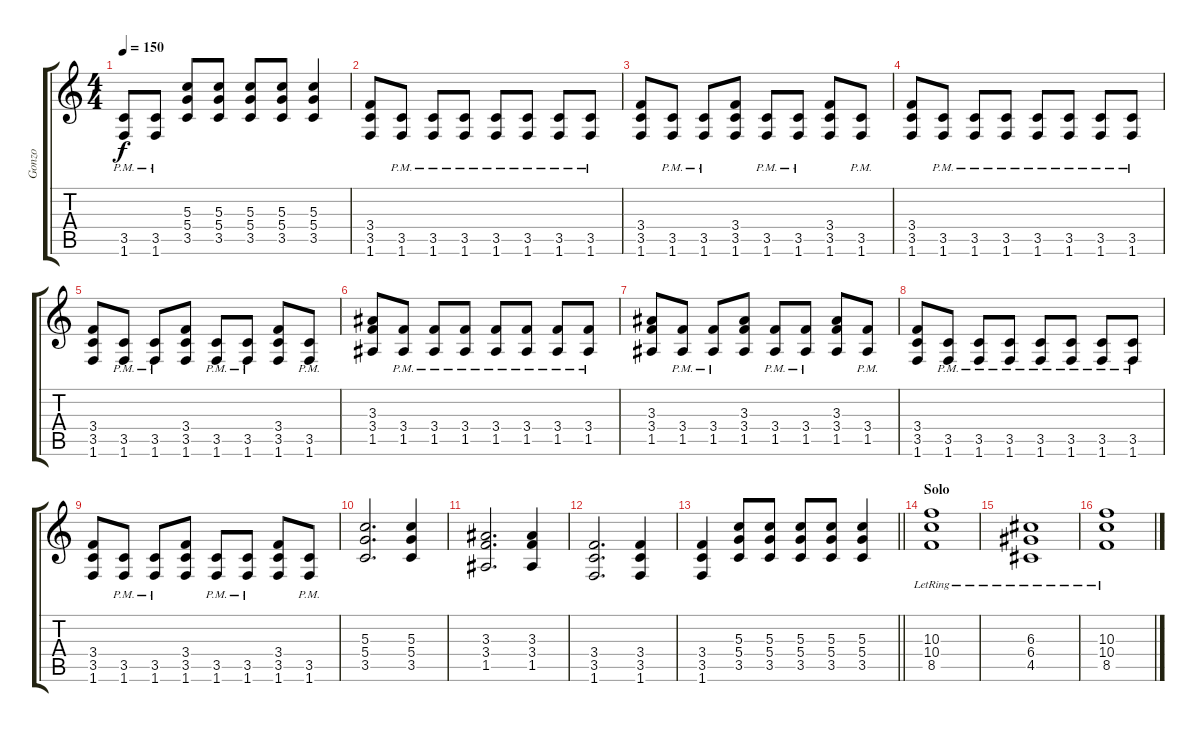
\track ("Gonzo" "Gonzo") {instrument distortionguitar}
\staff {score tabs}
\tuning (E4 B3 G3 D3 A2 E2) {hide}
\ts (4 4)
\tempo 150
\clef g2
\ks c
(3.5{pm} 1.6{pm}).8{dy f} (3.5{pm} 1.6{pm}).8 (5.3 5.4 3.5).8 (5.3 5.4 3.5).8 (5.3 5.4 3.5).8 (5.3 5.4 3.5).8 (5.3 5.4 3.5).4 |
(3.4 3.5 1.6).8 (3.5{pm} 1.6{pm}).8 (3.5{pm} 1.6{pm}).8 (3.5{pm} 1.6{pm}).8 (3.5{pm} 1.6{pm}).8 (3.5{pm} 1.6{pm}).8 (3.5{pm} 1.6{pm}).8 (3.5{pm} 1.6{pm}).8 |
(3.4 3.5 1.6).8 (3.5{pm} 1.6{pm}).8 (3.5{pm} 1.6{pm}).8 (3.4 3.5 1.6).8 (3.5{pm} 1.6{pm}).8 (3.5{pm} 1.6{pm}).8 (3.4 3.5 1.6).8 (3.5{pm} 1.6{pm}).8 |
(3.4 3.5 1.6).8 (3.5{pm} 1.6{pm}).8 (3.5{pm} 1.6{pm}).8 (3.5{pm} 1.6{pm}).8 (3.5{pm} 1.6{pm}).8 (3.5{pm} 1.6{pm}).8 (3.5{pm} 1.6{pm}).8 (3.5{pm} 1.6{pm}).8 |
(3.4 3.5 1.6).8 (3.5{pm} 1.6{pm}).8 (3.5{pm} 1.6{pm}).8 (3.4 3.5 1.6).8 (3.5{pm} 1.6{pm}).8 (3.5{pm} 1.6{pm}).8 (3.4 3.5 1.6).8 (3.5{pm} 1.6{pm}).8 |
(3.3 3.4 1.5).8 (3.4{pm} 1.5{pm}).8 (3.4{pm} 1.5{pm}).8 (3.4{pm} 1.5{pm}).8 (3.4{pm} 1.5{pm}).8 (3.4{pm} 1.5{pm}).8 (3.4{pm} 1.5{pm}).8 (3.4{pm} 1.5{pm}).8 |
(3.3 3.4 1.5).8 (3.4{pm} 1.5{pm}).8 (3.4{pm} 1.5{pm}).8 (3.3 3.4 1.5).8 (3.4{pm} 1.5{pm}).8 (3.4{pm} 1.5{pm}).8 (3.3 3.4 1.5).8 (3.4{pm} 1.5{pm}).8 |
(3.4 3.5 1.6).8 (3.5{pm} 1.6{pm}).8 (3.5{pm} 1.6{pm}).8 (3.5{pm} 1.6{pm}).8 (3.5{pm} 1.6{pm}).8 (3.5{pm} 1.6{pm}).8 (3.5{pm} 1.6{pm}).8 (3.5{pm} 1.6{pm}).8 |
(3.4 3.5 1.6).8 (3.5{pm} 1.6{pm}).8 (3.5{pm} 1.6{pm}).8 (3.4 3.5 1.6).8 (3.5{pm} 1.6{pm}).8 (3.5{pm} 1.6{pm}).8 (3.4 3.5 1.6).8 (3.5{pm} 1.6{pm}).8 |
(5.3 5.4 3.5).2{d} (5.3 5.4 3.5).4 |
(3.3 3.4 1.5).2{d} (3.3 3.4 1.5).4 |
(3.4 3.5 1.6).2{d} (3.4 3.5 1.6).4 |
\barLineRight lightlight
(3.4 3.5 1.6).4 (5.3 5.4 3.5).8 (5.3 5.4 3.5).8 (5.3 5.4 3.5).8 (5.3 5.4 3.5).8 (5.3 5.4 3.5).4 |
\section ("" "Solo")
(10.3{lr} 10.4{lr} 8.5{lr}).1{instrument electricguitarmuted} |
(6.3{lr} 6.4{lr} 4.5{lr}).1 |
(10.3 10.4{lr} 8.5{lr}).1
